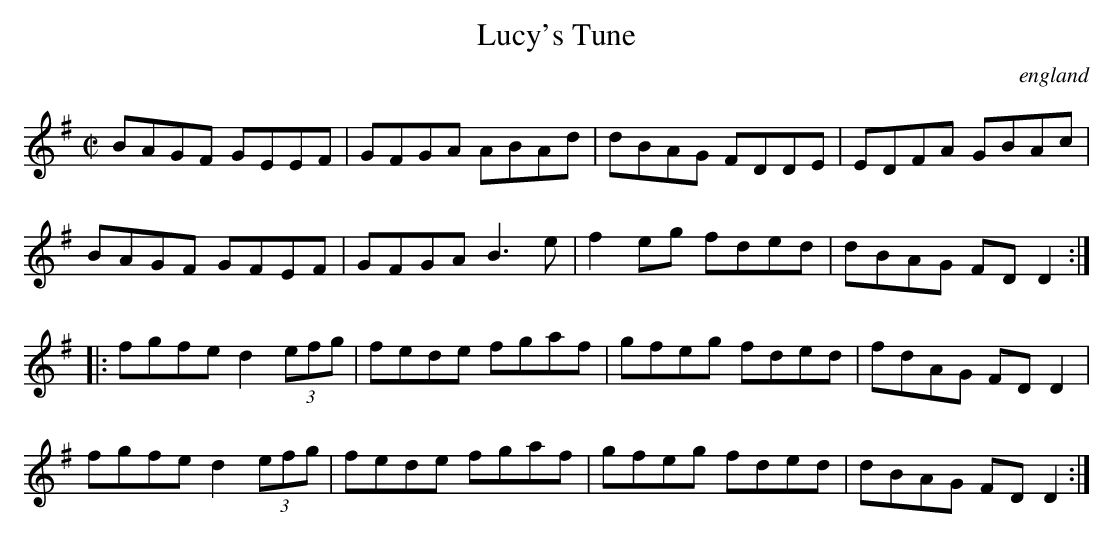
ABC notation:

X:1
T:Lucy's Tune
O:england
M:C|
K:Em
BAGF GEEF|GFGA ABAd|dBAG FDDE|EDFA GBAc|
BAGF GFEF|GFGA B3e|f2eg fded|dBAG FDD2:|
|:fgfe d2 (3efg|fede fgaf|gfeg fded|fdAG FDD2|
fgfe d2 (3efg|fede fgaf|gfeg fded|dBAG FDD2:|
